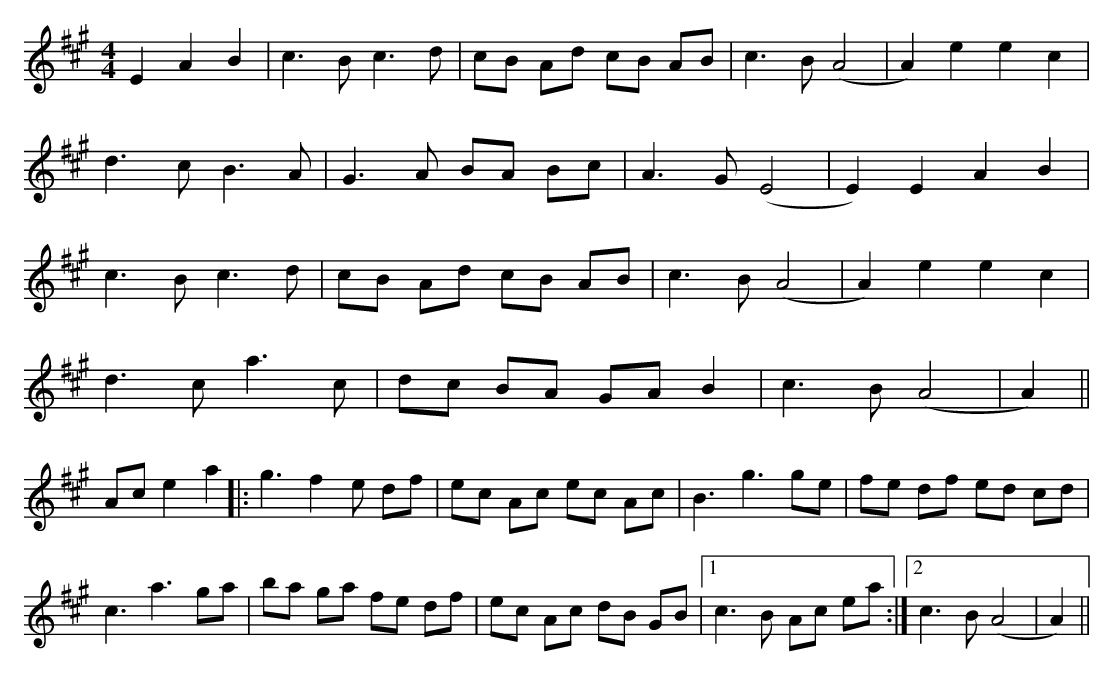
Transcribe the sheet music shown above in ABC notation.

X:1
M:4/4
K:A
E2 A2 B2|c3 B c3 d|cB Ad cB AB|c3 B (A4|A2) e2 e2 c2|
d3 c B3 A|G3 A BA Bc|A3 G (E4|E2) E2 A2 B2|
c3 B c3 d|cB Ad cB AB|c3 B (A4|A2) e2 e2 c2|
d3 c a3 c|dc BA GA B2|c3 B (A4|A2)||
Ac e2 a2|:g3 f2 e df|ec Ac ec Ac|B3 g3 ge|fe df ed cd|
c3 a3 ga|ba ga fe df|ec Ac dB GB|1 c3 B Ac ea:|2 c3 B (A4|A2)||
